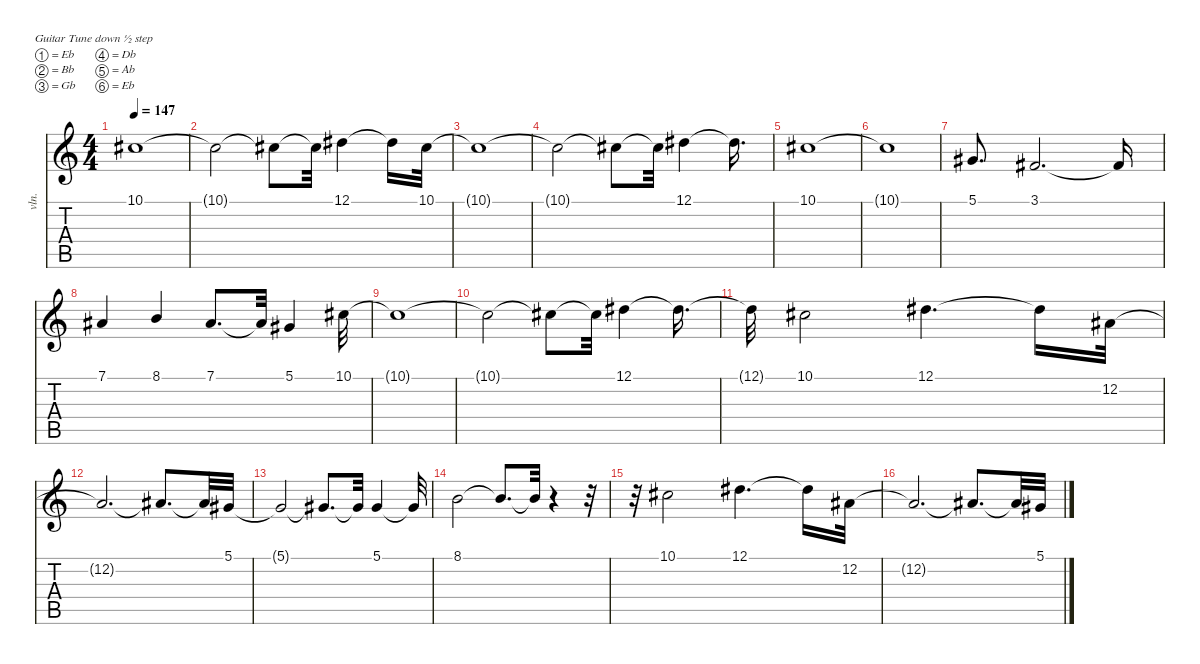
\defaultSystemsLayout 4
\hideDynamics
\bracketExtendMode nobrackets
\otherSystemsTrackNameOrientation horizontal
\track ("Keyboards" "vln.") {instrument stringensemble1}
\staff {score tabs}
\tuning (Eb4 Bb3 Gb3 Db3 Ab2 Eb2)
\ts (4 4)
\tempo 147
\clef g2
\ks c
10.1{t acc #}.1{dy f beam Down} |
10.1{t acc #}.2{beam Down} 10.1{t acc #}.8{beam Down} 10.1{t acc #}.32{beam Down} 12.1{acc #}.4{dy fff beam Down} 12.1{t acc #}.16{dy f beam Down} 10.1{acc #}.32{dy fff beam Down} |
10.1{t acc #}.1{dy f beam Down} |
10.1{t acc #}.2{beam Down} 10.1{t acc #}.8{beam Down} 10.1{t acc #}.32{beam Down} 12.1{acc #}.4{dy fff beam Down} 12.1{t acc #}.16{d dy f beam Down} |
10.1{acc #}.1{dy fff beam Down} |
10.1{t acc #}.1{dy f beam Down} |
5.1{acc #}.8{d dy fff beam Up} 3.1{acc #}.2{d beam Up} 3.1{t acc #}.16{dy f beam Up} |
7.1{acc #}.4{dy fff beam Up} 8.1.4{beam Up} 7.1{acc #}.8{d beam Up} 7.1{t acc #}.32{dy f beam Up} 5.1{acc #}.4{dy fff beam Up} 10.1{acc #}.32{beam Down} |
10.1{t acc #}.1{dy f beam Down} |
10.1{t acc #}.2{beam Down} 10.1{t acc #}.8{beam Down} 10.1{t acc #}.32{beam Down} 12.1{acc #}.4{dy fff beam Down} 12.1{t acc #}.16{d dy f beam Down} |
12.1{t acc #}.32{beam Down} 10.1{acc #}.2{dy fff beam Down} 12.1{acc #}.4{d beam Down} 12.1{t acc #}.16{dy f beam Down} 12.2{acc #}.32{dy fff beam Down} |
12.2{t acc #}.2{d dy f beam Up} 12.2{t acc #}.8{d beam Up} 12.2{t acc #}.32{beam Up} 5.1{acc #}.32{dy fff beam Up} |
5.1{t acc #}.2{dy f beam Up} 5.1{t acc #}.8{d beam Up} 5.1{t acc #}.32{beam Up} 5.1{acc #}.4{dy fff beam Up} 5.1{t acc #}.32{dy f beam Up} |
8.1.2{dy fff beam Down} 8.1{t}.8{d dy f beam Up} 8.1{t}.32{beam Up} r.4{beam Up} r.32{beam Up} |
r.32{beam Down} 10.1{acc #}.2{dy fff beam Down} 12.1{acc #}.4{d beam Down} 12.1{t acc #}.16{dy f beam Down} 12.2{acc #}.32{dy fff beam Down} |
12.2{t acc #}.2{d dy f beam Up} 12.2{t acc #}.8{d beam Up} 12.2{t acc #}.32{beam Up} 5.1{acc #}.32{dy fff beam Up}
